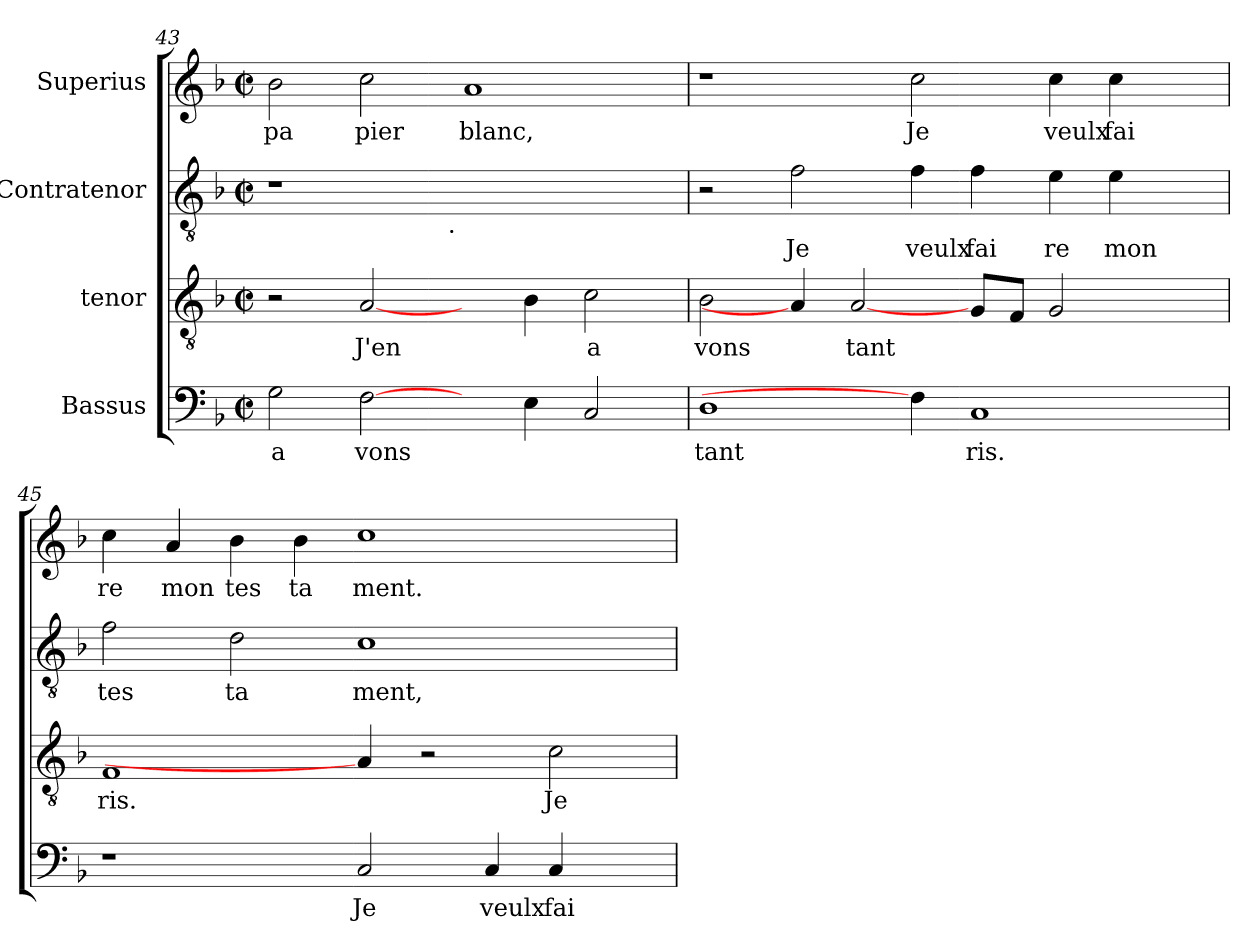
**kern	**text	**kern	**text	**kern	**text	**kern	**text
*part4	*part4	*part3	*part3	*part2	*part2	*part1	*part1
*staff4	*staff4	*staff3	*staff3	*staff2	*staff2	*staff1	*staff1
*I"Bassus	*	*I"tenor	*	*I"Contratenor	*	*I"Superius	*
*clefF4	*	*clefGv2	*	*clefGv2	*	*clefG2	*
*k[b-]	*	*k[b-]	*	*k[b-]	*	*k[b-]	*
*F:	*	*F:	*	*F:	*	*F:	*
*M2/2	*	*M2/2	*	*M2/2	*	*M2/2	*
*met(c|)	*	*met(c|)	*	*met(c|)	*	*met(c|)	*
=43	=43	=43	=43	=43	=43	=43	=43
!	!LO:LY:b:cj	!	!	!	!	!	!LO:LY:b:cj
*	*	*	*	*^	*	*	*
2G\	a	2r	.	1r	2ryy	.	2b-\	pa
!	!LO:LY:b:cj	!	!LO:LY:b:cj	!	!	!	!	!LO:LY:b:cj
[2F\	vons	[2A/	J'en	.	4...ryy	.	2cc\	pier
!	!	!	!	!	!LO:TX:b:t=.	!	!	!
.	.	.	.	.	1ryy	.	.	.
!	!	!	!	!	!	!	!	!LO:LY:b:cj
4ryy	.	4ryy	.	1ryy	.	.	1a	blanc,
!	!LO:LY:b:cj	!	!LO:LY:b:cj	!	!	!	!	!
4E\	.	4B-\	.	.	.	.	.	.
!	!LO:LY:b:cj	!	!LO:LY:b:cj	!	!	!	!	!
2C/	.	2c\	a	.	.	.	.	.
.	.	.	.	.	32ryy	.	.	.
=44	=44	=44	=44	=44	=44	=44	=44	=44
!	!LO:LY:b:cj	!	!LO:LY:b:cj	!	!	!	!	!
*	*	*	*	*v	*v	*	*	*
1D	tant	2B-\	vons	2r	.	1r	.
!	!	!	!	!	!LO:LY:b:cj	!	!
.	.	4A/]	.	2f\	Je	.	.
!	!	!	!LO:LY:b:cj	!	!	!	!
.	.	[2A/	tant	.	.	.	.
!	!	!	!	!	!LO:LY:b:cj	!	!LO:LY:b:cj
4F\]	.	.	.	4f\	veulx	2cc\	Je
!	!LO:LY:b:cj	!	!LO:LY:b:cj	!	!LO:LY:b:cj	!	!
1C	ris.	8G/L	.	4f\	fai	.	.
!	!	!	!LO:LY:b:cj	!	!	!	!
.	.	8F/J	.	.	.	.	.
!	!	!	!LO:LY:b:cj	!	!LO:LY:b:cj	!	!LO:LY:b:cj
.	.	2G/	.	4e\	re	4cc\	veulx
!	!	!	!	!	!LO:LY:b:cj	!	!LO:LY:b:cj
.	.	.	.	4e\	mon	4cc\	fai
.	.	4ryy	.	4ryy	.	4ryy	.
=45	=45	=45	=45	=45	=45	=45	=45
!	!	!	!LO:LY:b:cj	!	!LO:LY:b:cj	!	!LO:LY:b:cj
1r	.	1F	ris.	2f\	tes	4cc\	re
!	!	!	!	!	!	!	!LO:LY:b:cj
.	.	.	.	.	.	4a/	mon
!	!	!	!	!	!LO:LY:b:cj	!	!LO:LY:b:cj
.	.	.	.	2d\	ta	4b-\	tes
!	!	!	!	!	!	!	!LO:LY:b:cj
.	.	.	.	.	.	4b-\	ta
!	!LO:LY:b:cj	!	!	!	!LO:LY:b:cj	!	!LO:LY:b:cj
2C/	Je	4A/]	.	1c	ment,	1cc	ment.
.	.	2r	.	.	.	.	.
!	!LO:LY:b:cj	!	!	!	!	!	!
4C/	veulx	.	.	.	.	.	.
!	!LO:LY:b:cj	!	!LO:LY:b:cj	!	!	!	!
4C/	fai	2c\	Je	.	.	.	.
4ryy	.	.	.	4ryy	.	4ryy	.
=	=	=	=	=	=	=	=
*-	*-	*-	*-	*-	*-	*-	*-
